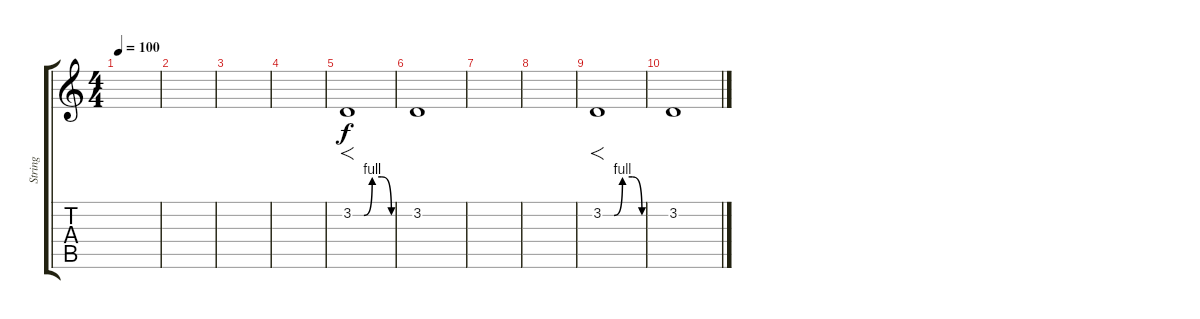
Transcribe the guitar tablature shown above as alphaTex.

\track ("String" "String") {instrument stringensemble1}
\staff {score tabs}
\tuning (E4 B3 G3 D3 A2 E2) {hide}
\ts (4 4)
\tempo 100
\clef g2
\ks c
|
|
|
|
3.2{be (custom 0 0 15 0 17 0 30 4 45 4 60 0)}.1{f} |
3.2.1 |
|
|
3.2{be (custom 0 0 15 0 17 0 30 4 45 4 60 0)}.1{f} |
3.2.1
